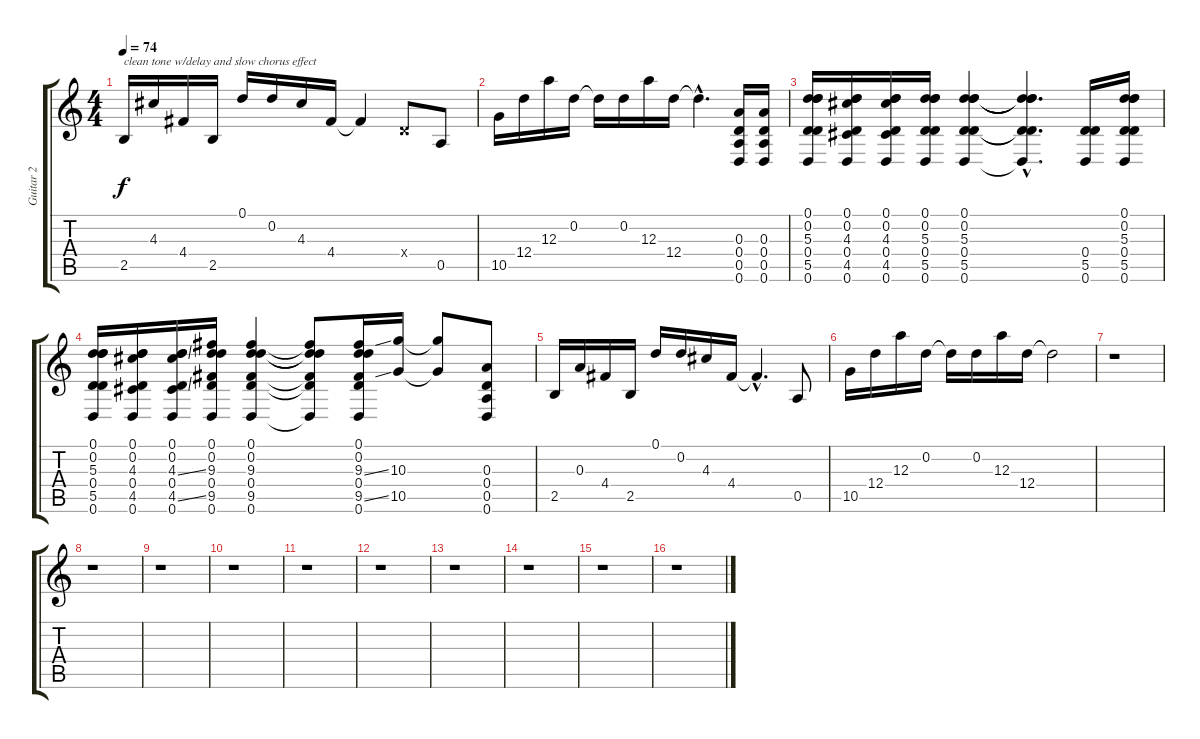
\track ("Guitar 2" "Guitar 2") {instrument distortionguitar}
\staff {score tabs}
\tuning (D4 D4 A3 D3 A2 D2) {hide}
\ts (4 4)
\tempo 74
\clef g2
\ks c
2.5.16{txt "clean tone w/delay and slow chorus effect" dy f instrument electricguitarclean} 4.3.16 4.4.16 2.5.16 0.1.16 0.2.16 4.3.16 4.4.16 4.4{t}.4 0.4{x}.8 0.5.8 |
10.5.16 12.4.16 12.3.16 0.2.16 0.2{t}.16 0.2.16 12.3.16 12.4.16 12.4{hac t}.4{d} (0.3 0.4 0.5 0.6).16 (0.3 0.4 0.5 0.6).16 |
(0.1 0.2 5.3 0.4 5.5 0.6).16 (0.1 0.2 4.3 0.4 4.5 0.6).16 (0.1 0.2 4.3 0.4 4.5 0.6).16 (0.1 0.2 5.3 0.4 5.5 0.6).16 (0.1 0.2 5.3 0.4 5.5 0.6).4 (0.1{hac t} 0.2{hac t} 5.3{hac t} 0.4{hac t} 5.5{hac t} 0.6{hac t}).4{d} (0.4 5.5 0.6).16 (0.1 0.2 5.3 0.4 5.5 0.6).16 |
(0.1 0.2 5.3 0.4 5.5 0.6).16 (0.1 0.2 4.3 0.4 4.5 0.6).16 (0.1 0.2 4.3{ss} 0.4 4.5{ss} 0.6).16 (0.1 0.2 9.3 0.4 9.5 0.6).16 (0.1 0.2 9.3 0.4 9.5 0.6).4 (0.1{t} 0.2{t} 9.3{t} 0.4{t} 9.5{t} 0.6{t}).8 (0.1 0.2 9.3{ss} 0.4 9.5{ss} 0.6).16 (10.3 10.5).16 (10.3{t} 10.5{t}).8 (0.3 0.4 0.5 0.6).8 |
2.5.16 0.3.16 4.4.16 2.5.16 0.1.16 0.2.16 4.3.16 4.4.16 4.4{hac t}.4{d} 0.5.8 |
10.5.16 12.4.16 12.3.16 0.2.16 0.2{t}.16 0.2.16 12.3.16 12.4.16 12.4{t}.2 |
r.1 |
r.1 |
r.1 |
r.1 |
r.1 |
r.1 |
r.1 |
r.1 |
r.1 |
r.1
